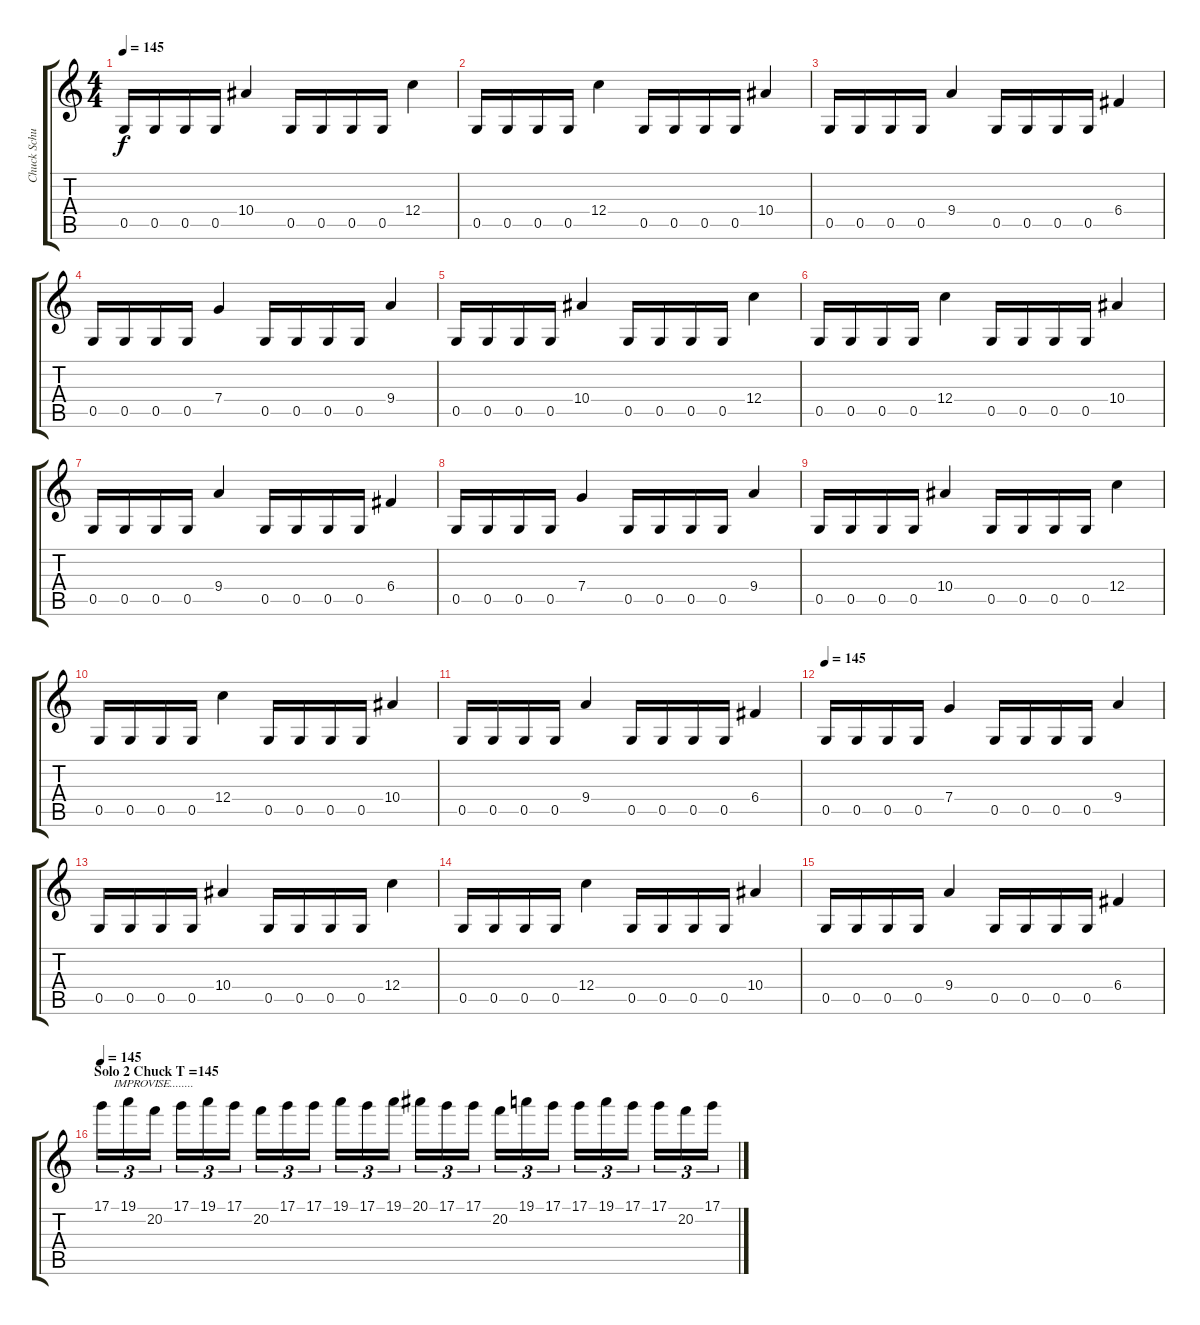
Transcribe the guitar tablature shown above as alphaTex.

\track ("Chuck Schuldiner" "Chuck Schu") {instrument distortionguitar}
\staff {score tabs}
\tuning (D4 A3 F3 C3 G2 D2) {hide}
\ts (4 4)
\tempo 145
\clef g2
\ks c
0.5.16{dy f} 0.5.16 0.5.16 0.5.16 10.4.4 0.5.16 0.5.16 0.5.16 0.5.16 12.4.4 |
0.5.16 0.5.16 0.5.16 0.5.16 12.4.4 0.5.16 0.5.16 0.5.16 0.5.16 10.4.4 |
0.5.16 0.5.16 0.5.16 0.5.16 9.4.4 0.5.16 0.5.16 0.5.16 0.5.16 6.4.4 |
0.5.16 0.5.16 0.5.16 0.5.16 7.4.4 0.5.16 0.5.16 0.5.16 0.5.16 9.4.4 |
0.5.16 0.5.16 0.5.16 0.5.16 10.4.4 0.5.16 0.5.16 0.5.16 0.5.16 12.4.4 |
0.5.16 0.5.16 0.5.16 0.5.16 12.4.4 0.5.16 0.5.16 0.5.16 0.5.16 10.4.4 |
0.5.16 0.5.16 0.5.16 0.5.16 9.4.4 0.5.16 0.5.16 0.5.16 0.5.16 6.4.4 |
0.5.16 0.5.16 0.5.16 0.5.16 7.4.4 0.5.16 0.5.16 0.5.16 0.5.16 9.4.4 |
0.5.16 0.5.16 0.5.16 0.5.16 10.4.4 0.5.16 0.5.16 0.5.16 0.5.16 12.4.4 |
0.5.16 0.5.16 0.5.16 0.5.16 12.4.4 0.5.16 0.5.16 0.5.16 0.5.16 10.4.4 |
0.5.16 0.5.16 0.5.16 0.5.16 9.4.4 0.5.16 0.5.16 0.5.16 0.5.16 6.4.4 |
\tempo 145
0.5.16 0.5.16 0.5.16 0.5.16 7.4.4 0.5.16 0.5.16 0.5.16 0.5.16 9.4.4 |
0.5.16 0.5.16 0.5.16 0.5.16 10.4.4 0.5.16 0.5.16 0.5.16 0.5.16 12.4.4 |
0.5.16 0.5.16 0.5.16 0.5.16 12.4.4 0.5.16 0.5.16 0.5.16 0.5.16 10.4.4 |
0.5.16 0.5.16 0.5.16 0.5.16 9.4.4 0.5.16 0.5.16 0.5.16 0.5.16 6.4.4 |
\section ("" "Solo 2 Chuck T =145")
\tempo 145
17.1.16{tu (3 2) txt "    IMPROVISE........" volume 16 balance 8} 19.1.16{tu (3 2)} 20.2.16{tu (3 2)} 17.1.16{tu (3 2)} 19.1.16{tu (3 2)} 17.1.16{tu (3 2)} 20.2.16{tu (3 2)} 17.1.16{tu (3 2)} 17.1.16{tu (3 2)} 19.1.16{tu (3 2)} 17.1.16{tu (3 2)} 19.1.16{tu (3 2)} 20.1.16{tu (3 2)} 17.1.16{tu (3 2)} 17.1.16{tu (3 2)} 20.2.16{tu (3 2)} 19.1.16{tu (3 2)} 17.1.16{tu (3 2)} 17.1.16{tu (3 2)} 19.1.16{tu (3 2)} 17.1.16{tu (3 2)} 17.1.16{tu (3 2)} 20.2.16{tu (3 2)} 17.1.16{tu (3 2)}
